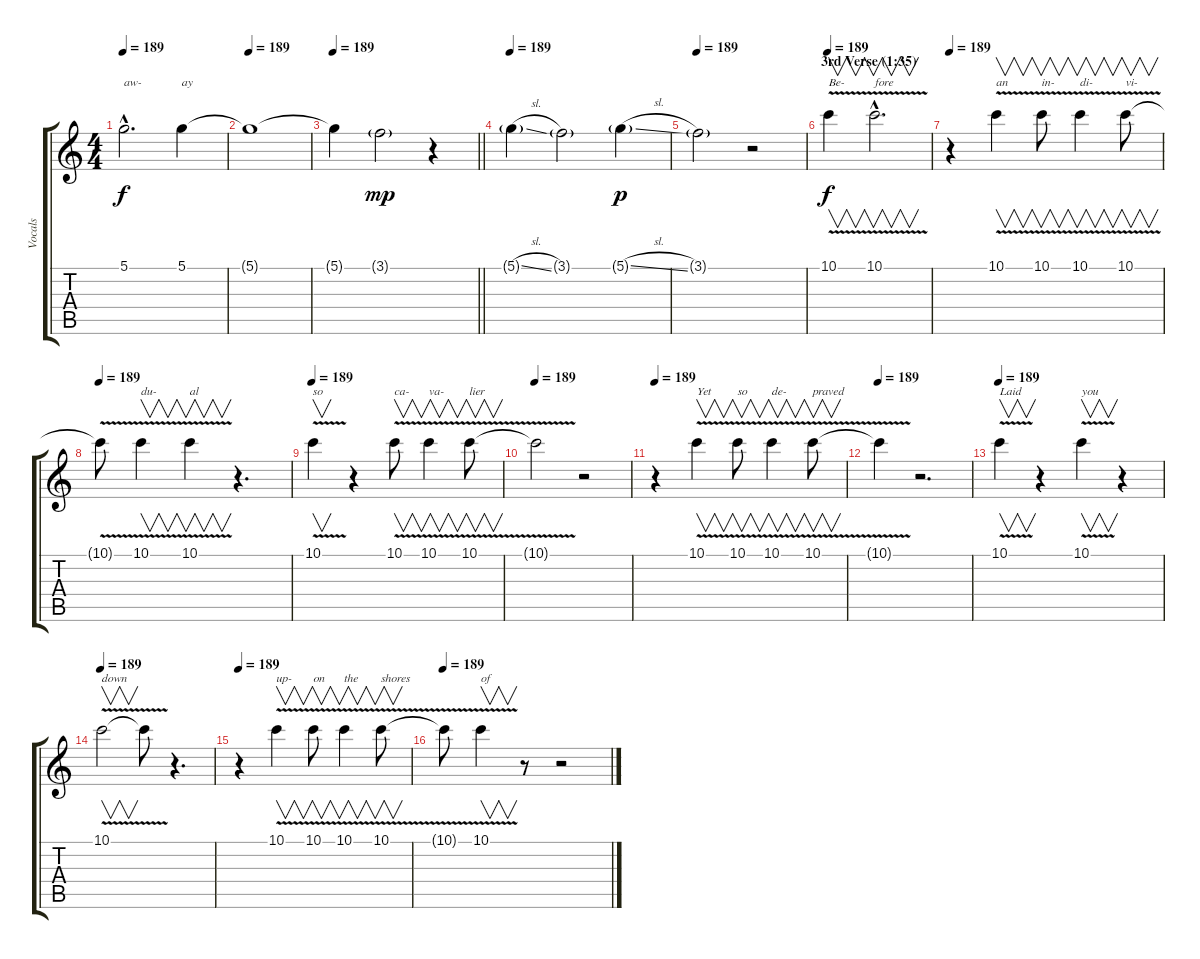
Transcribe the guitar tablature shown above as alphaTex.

\track ("Vocals" "Vocals") {instrument guitarharmonics}
\staff {score tabs}
\tuning (D4 A3 F3 C3 G2 C2) {hide}
\ts (4 4)
\tempo 189
\clef g2
\ks c
5.1{hac}.2{d txt "aw-" dy f instrument violin} 5.1.4{txt "ay" instrument violin} |
\tempo 189
5.1{t}.1 |
\tempo 189
\barLineRight lightlight
5.1{t}.4 3.1{g}.2{dy mp instrument violin} r.4 |
\tempo 189
5.1{sl g}.4{instrument violin} 3.1{g}.2 5.1{sl g}.4{dy p instrument violin} |
\tempo 189
3.1{g}.2{instrument violin} r.2{instrument guitarharmonics} |
\section ("" "3rd Verse (1:35)")
\tempo 189
10.1{v}.4{v txt "Be-" dy f} 10.1{v hac}.2{v d txt "fore"} |
\tempo 189
r.4 10.1{v}.4{v txt "an"} 10.1{v}.8{v txt "in-"} 10.1{v}.4{v txt "di-"} 10.1{v}.8{v txt "vi-"} |
\tempo 189
10.1{t}.8 10.1{v}.4{v txt "du-"} 10.1{v}.4{v txt "al"} r.4{d} |
\tempo 189
10.1{v}.4{v txt "so"} r.4 10.1{v}.8{v txt "ca-"} 10.1{v}.4{v txt "va-"} 10.1{v}.8{v txt "lier"} |
\tempo 189
10.1{t}.2 r.2 |
\tempo 189
r.4 10.1{v}.4{v txt "Yet"} 10.1{v}.8{v txt "so"} 10.1{v}.4{v txt "de-"} 10.1{v}.8{v txt "praved"} |
\tempo 189
10.1{t}.4 r.2{d} |
\tempo 189
10.1{v}.4{v txt "Laid"} r.4 10.1{v}.4{v txt "you"} r.4 |
\tempo 189
10.1{v}.2{v txt "down"} 10.1{t}.8 r.4{d} |
\tempo 189
r.4 10.1{v}.4{v txt "up-"} 10.1{v}.8{v txt "on"} 10.1{v}.4{v txt "the"} 10.1{v}.8{v txt "shores"} |
\tempo 189
10.1{t}.8 10.1{v}.4{v txt "of"} r.8 r.2
